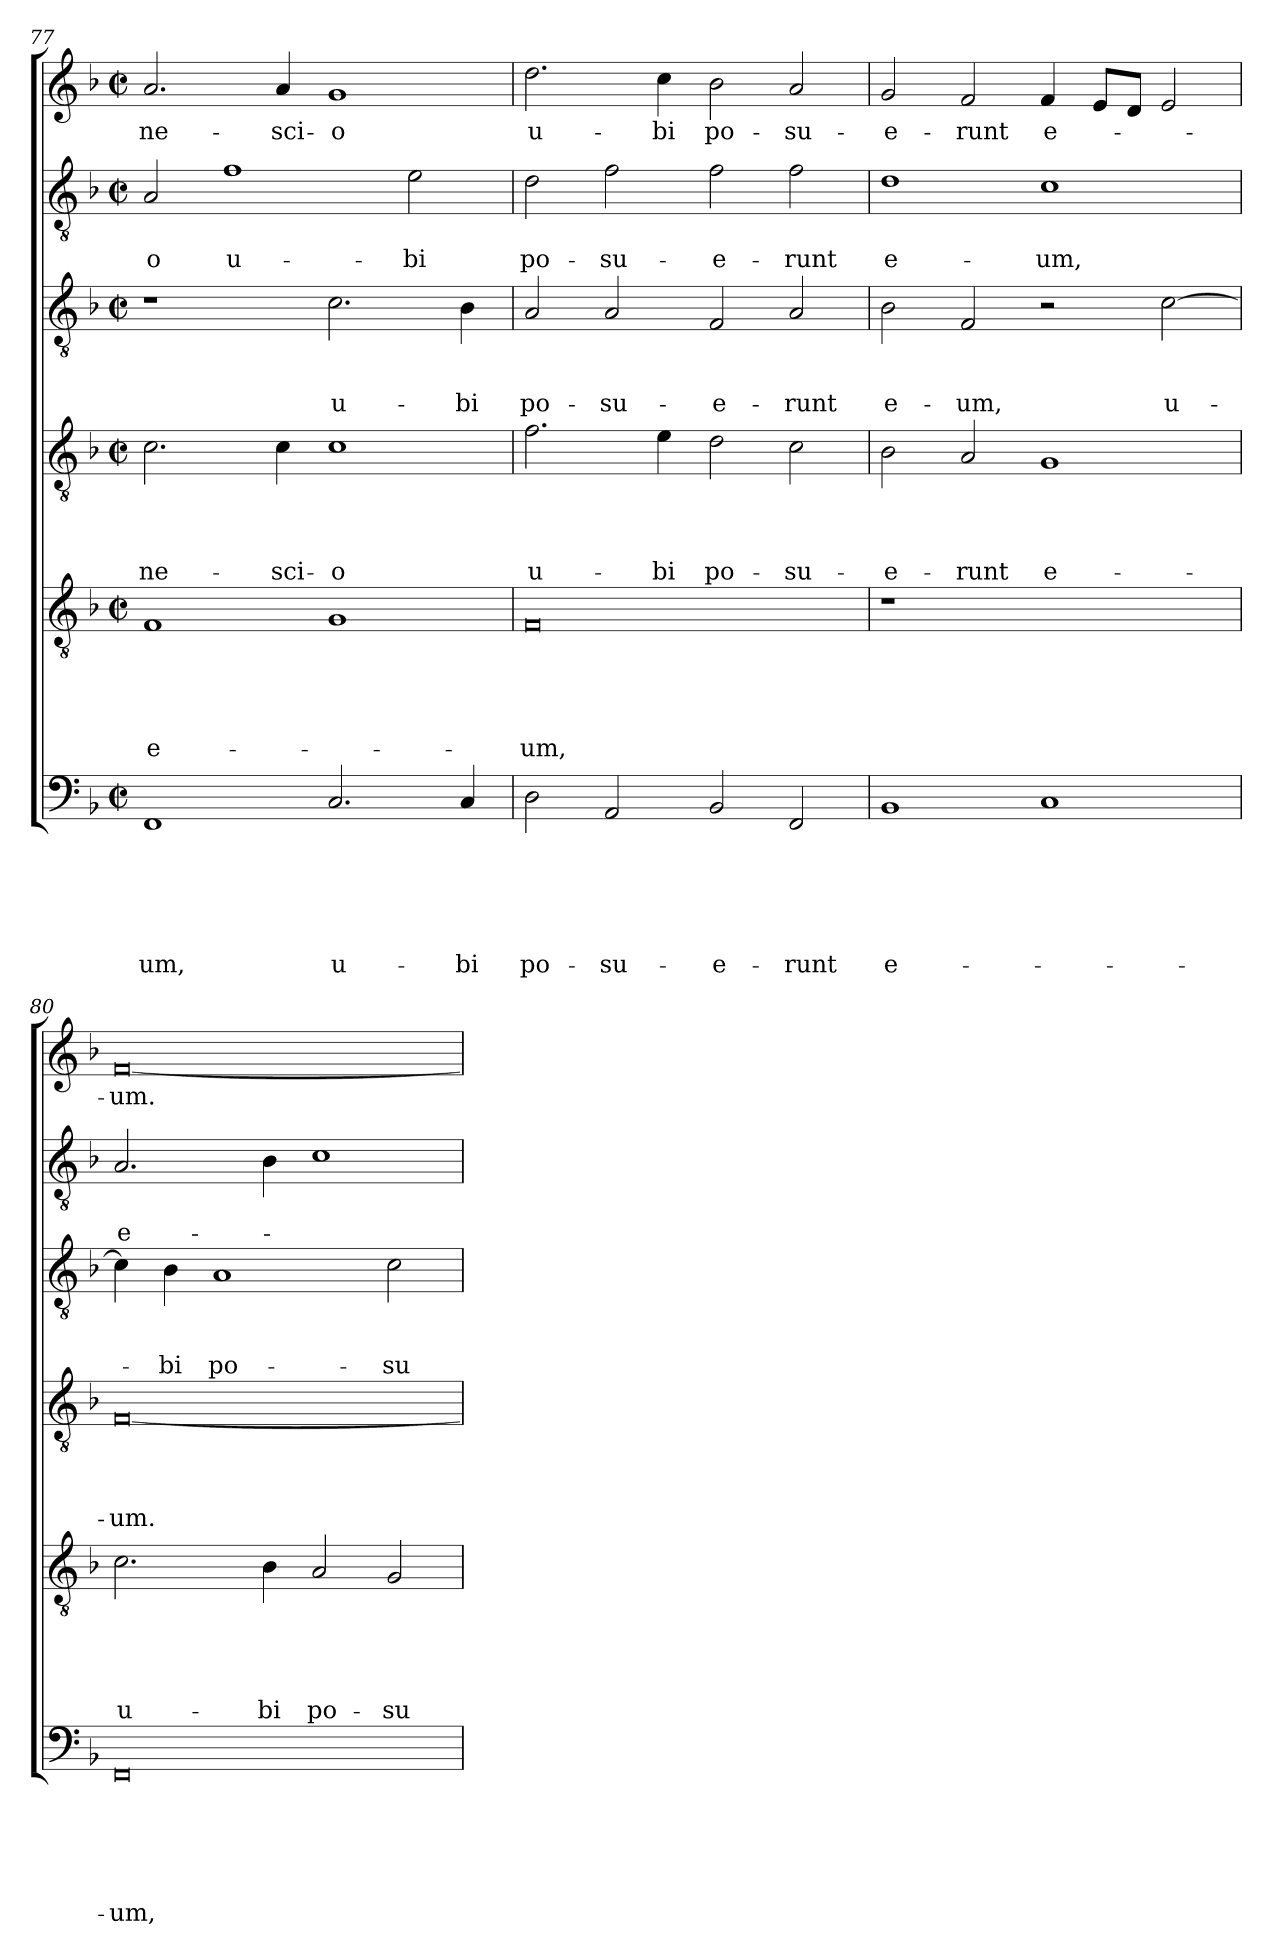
**kern	**text	**text	**text	**text	**text	**text	**kern	**text	**text	**text	**text	**text	**kern	**text	**text	**text	**text	**kern	**text	**text	**text	**kern	**text	**text	**kern	**text
*part6	*part6	*part6	*part6	*part6	*part6	*part6	*part5	*part5	*part5	*part5	*part5	*part5	*part4	*part4	*part4	*part4	*part4	*part3	*part3	*part3	*part3	*part2	*part2	*part2	*part1	*part1
*staff6	*staff6	*staff6	*staff6	*staff6	*staff6	*staff6	*staff5	*staff5	*staff5	*staff5	*staff5	*staff5	*staff4	*staff4	*staff4	*staff4	*staff4	*staff3	*staff3	*staff3	*staff3	*staff2	*staff2	*staff2	*staff1	*staff1
*clefF4	*	*	*	*	*	*	*clefGv2	*	*	*	*	*	*clefGv2	*	*	*	*	*clefGv2	*	*	*	*clefGv2	*	*	*clefG2	*
*k[b-]	*	*	*	*	*	*	*k[b-]	*	*	*	*	*	*k[b-]	*	*	*	*	*k[b-]	*	*	*	*k[b-]	*	*	*k[b-]	*
*F:	*	*	*	*	*	*	*F:	*	*	*	*	*	*F:	*	*	*	*	*F:	*	*	*	*F:	*	*	*F:	*
*M2/2	*	*	*	*	*	*	*M2/2	*	*	*	*	*	*M2/2	*	*	*	*	*M2/2	*	*	*	*M2/2	*	*	*M2/2	*
*met(c|)	*	*	*	*	*	*	*met(c|)	*	*	*	*	*	*met(c|)	*	*	*	*	*met(c|)	*	*	*	*met(c|)	*	*	*met(c|)	*
=77	=77	=77	=77	=77	=77	=77	=77	=77	=77	=77	=77	=77	=77	=77	=77	=77	=77	=77	=77	=77	=77	=77	=77	=77	=77	=77
!	!	!	!	!	!	!LO:LY:b	!	!	!	!	!	!LO:LY:b	!	!	!	!	!LO:LY:b	!	!	!	!	!	!	!LO:LY:b	!	!LO:LY:b
1FF	.	.	.	.	.	-um,	1F	.	.	.	.	e-	2.c\	.	.	.	ne-	1r	.	.	.	2A/	.	-o	2.a/	ne-
!	!	!	!	!	!	!	!	!	!	!	!	!	!	!	!	!	!	!	!	!	!	!	!	!LO:LY:b	!	!
.	.	.	.	.	.	.	.	.	.	.	.	.	.	.	.	.	.	.	.	.	.	1f	.	u-	.	.
!	!	!	!	!	!	!	!	!	!	!	!	!	!	!	!	!	!LO:LY:b	!	!	!	!	!	!	!	!	!LO:LY:b
.	.	.	.	.	.	.	.	.	.	.	.	.	4c\	.	.	.	-sci-	.	.	.	.	.	.	.	4a/	-sci-
!	!	!	!	!	!	!LO:LY:b	!	!	!	!	!	!	!	!	!	!	!LO:LY:b	!	!	!	!LO:LY:b	!	!	!	!	!LO:LY:b
2.C/	.	.	.	.	.	u-	1G	.	.	.	.	.	1c	.	.	.	-o	2.c\	.	.	u-	.	.	.	1g	-o
!	!	!	!	!	!	!	!	!	!	!	!	!	!	!	!	!	!	!	!	!	!	!	!	!LO:LY:b	!	!
.	.	.	.	.	.	.	.	.	.	.	.	.	.	.	.	.	.	.	.	.	.	2e\	.	-bi	.	.
!	!	!	!	!	!	!LO:LY:b	!	!	!	!	!	!	!	!	!	!	!	!	!	!	!LO:LY:b	!	!	!	!	!
4C/	.	.	.	.	.	-bi	.	.	.	.	.	.	.	.	.	.	.	4B-\	.	.	-bi	.	.	.	.	.
=78	=78	=78	=78	=78	=78	=78	=78	=78	=78	=78	=78	=78	=78	=78	=78	=78	=78	=78	=78	=78	=78	=78	=78	=78	=78	=78
!	!	!	!	!	!	!LO:LY:b	!	!	!	!	!	!LO:LY:b	!	!	!	!	!LO:LY:b	!	!	!	!LO:LY:b	!	!	!LO:LY:b	!	!LO:LY:b
2D\	.	.	.	.	.	po-	0F	.	.	.	.	-um,	2.f\	.	.	.	u-	2A/	.	.	po-	2d\	.	po-	2.dd\	u-
!	!	!	!	!	!	!LO:LY:b	!	!	!	!	!	!	!	!	!	!	!	!	!	!	!LO:LY:b	!	!	!LO:LY:b	!	!
2AA/	.	.	.	.	.	-su-	.	.	.	.	.	.	.	.	.	.	.	2A/	.	.	-su-	2f\	.	-su-	.	.
!	!	!	!	!	!	!	!	!	!	!	!	!	!	!	!	!	!LO:LY:b	!	!	!	!	!	!	!	!	!LO:LY:b
.	.	.	.	.	.	.	.	.	.	.	.	.	4e\	.	.	.	-bi	.	.	.	.	.	.	.	4cc\	-bi
!	!	!	!	!	!	!LO:LY:b	!	!	!	!	!	!	!	!	!	!	!LO:LY:b	!	!	!	!LO:LY:b	!	!	!LO:LY:b	!	!LO:LY:b
2BB-/	.	.	.	.	.	-e-	.	.	.	.	.	.	2d\	.	.	.	po-	2F/	.	.	-e-	2f\	.	-e-	2b-\	po-
!	!	!	!	!	!	!LO:LY:b	!	!	!	!	!	!	!	!	!	!	!LO:LY:b	!	!	!	!LO:LY:b	!	!	!LO:LY:b	!	!LO:LY:b
2FF/	.	.	.	.	.	-runt	.	.	.	.	.	.	2c\	.	.	.	-su-	2A/	.	.	-runt	2f\	.	-runt	2a/	-su-
!!LO:LB:g=z
=79	=79	=79	=79	=79	=79	=79	=79	=79	=79	=79	=79	=79	=79	=79	=79	=79	=79	=79	=79	=79	=79	=79	=79	=79	=79	=79
!	!	!	!	!	!	!LO:LY:b	!	!	!	!	!	!	!	!	!	!	!LO:LY:b	!	!	!	!LO:LY:b	!	!	!LO:LY:b	!	!LO:LY:b
1BB-	.	.	.	.	.	e-	1r	.	.	.	.	.	2B-\	.	.	.	-e-	2B-\	.	.	e-	1d	.	e-	2g/	-e-
!	!	!	!	!	!	!	!	!	!	!	!	!	!	!	!	!	!LO:LY:b	!	!	!	!LO:LY:b	!	!	!	!	!LO:LY:b
.	.	.	.	.	.	.	.	.	.	.	.	.	2A/	.	.	.	-runt	2F/	.	.	-um,	.	.	.	2f/	-runt
!	!	!	!	!	!	!	!	!	!	!	!	!	!	!	!	!	!LO:LY:b	!	!	!	!	!	!	!LO:LY:b	!	!LO:LY:b
1C	.	.	.	.	.	.	1ryy	.	.	.	.	.	1G	.	.	.	e-	2r	.	.	.	1c	.	-um,	4f/	e-
.	.	.	.	.	.	.	.	.	.	.	.	.	.	.	.	.	.	.	.	.	.	.	.	.	8e/L	.
.	.	.	.	.	.	.	.	.	.	.	.	.	.	.	.	.	.	.	.	.	.	.	.	.	8d/J	.
!	!	!	!	!	!	!	!	!	!	!	!	!	!	!	!	!	!	!	!	!	!LO:LY:b	!	!	!	!	!
.	.	.	.	.	.	.	.	.	.	.	.	.	.	.	.	.	.	[2c\	.	.	u-	.	.	.	2e/	.
=80	=80	=80	=80	=80	=80	=80	=80	=80	=80	=80	=80	=80	=80	=80	=80	=80	=80	=80	=80	=80	=80	=80	=80	=80	=80	=80
!	!	!	!	!	!	!LO:LY:b	!	!	!	!	!	!LO:LY:b	!	!	!	!	!LO:LY:b	!	!	!	!	!	!	!LO:LY:b	!	!LO:LY:b
0FF	.	.	.	.	.	-um,	2.c\	.	.	.	.	u-	[0F	.	.	.	-um.	4c\]	.	.	.	2.A/	.	e-	[0f	-um.
!	!	!	!	!	!	!	!	!	!	!	!	!	!	!	!	!	!	!	!	!	!LO:LY:b	!	!	!	!	!
.	.	.	.	.	.	.	.	.	.	.	.	.	.	.	.	.	.	4B-\	.	.	-bi	.	.	.	.	.
!	!	!	!	!	!	!	!	!	!	!	!	!	!	!	!	!	!	!	!	!	!LO:LY:b	!	!	!	!	!
.	.	.	.	.	.	.	.	.	.	.	.	.	.	.	.	.	.	1A	.	.	po-	.	.	.	.	.
!	!	!	!	!	!	!	!	!	!	!	!	!LO:LY:b	!	!	!	!	!	!	!	!	!	!	!	!	!	!
.	.	.	.	.	.	.	4B-\	.	.	.	.	-bi	.	.	.	.	.	.	.	.	.	4B-\	.	.	.	.
!	!	!	!	!	!	!	!	!	!	!	!	!LO:LY:b	!	!	!	!	!	!	!	!	!	!	!	!	!	!
.	.	.	.	.	.	.	2A/	.	.	.	.	po-	.	.	.	.	.	.	.	.	.	1c	.	.	.	.
!	!	!	!	!	!	!	!	!	!	!	!	!LO:LY:b	!	!	!	!	!	!	!	!	!LO:LY:b	!	!	!	!	!
.	.	.	.	.	.	.	2G/	.	.	.	.	-su-	.	.	.	.	.	2c\	.	.	-su-	.	.	.	.	.
=	=	=	=	=	=	=	=	=	=	=	=	=	=	=	=	=	=	=	=	=	=	=	=	=	=	=
*-	*-	*-	*-	*-	*-	*-	*-	*-	*-	*-	*-	*-	*-	*-	*-	*-	*-	*-	*-	*-	*-	*-	*-	*-	*-	*-
